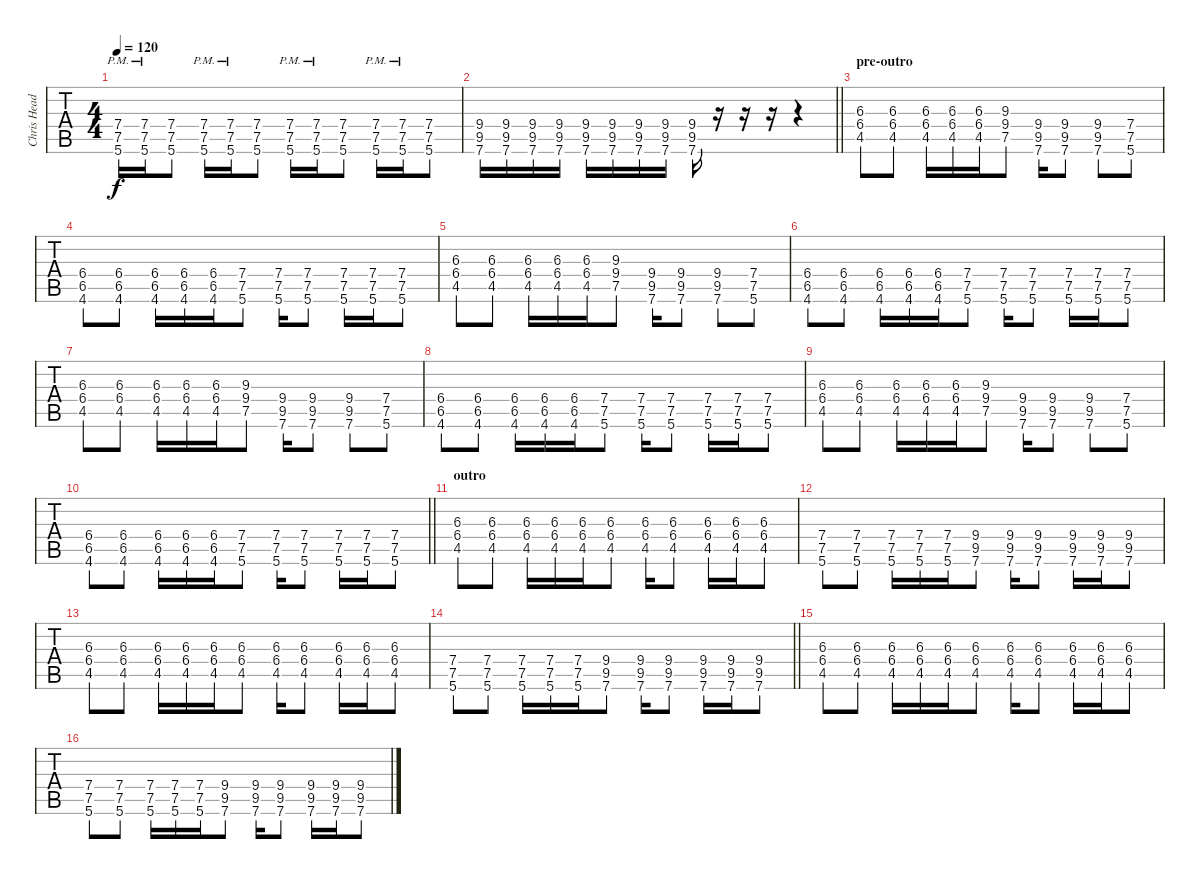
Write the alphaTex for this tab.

\track ("Chris Head" "Chris Head") {instrument overdrivenguitar}
\staff {tabs}
\tuning (E4 B3 G3 D3 A2 E2) {hide}
\ts (4 4)
\tempo 120
\clef g2
\ks c
(7.4{pm} 7.5{pm} 5.6{pm}).16{dy f} (7.4{pm} 7.5{pm} 5.6{pm}).16 (7.4 7.5 5.6).8 (7.4{pm} 7.5{pm} 5.6{pm}).16 (7.4{pm} 7.5{pm} 5.6{pm}).16 (7.4 7.5 5.6).8 (7.4{pm} 7.5{pm} 5.6{pm}).16 (7.4{pm} 7.5{pm} 5.6{pm}).16 (7.4 7.5 5.6).8 (7.4{pm} 7.5{pm} 5.6{pm}).16 (7.4{pm} 7.5{pm} 5.6{pm}).16 (7.4 7.5 5.6).8 |
\barLineRight lightlight
(9.4 9.5 7.6).16 (9.4 9.5 7.6).16 (9.4 9.5 7.6).16 (9.4 9.5 7.6).16 (9.4 9.5 7.6).16 (9.4 9.5 7.6).16 (9.4 9.5 7.6).16 (9.4 9.5 7.6).16 (9.4 9.5 7.6).16 r.16 r.16 r.16 r.4 |
\section ("" "pre-outro")
(6.3 6.4 4.5).8 (6.3 6.4 4.5).8 (6.3 6.4 4.5).16 (6.3 6.4 4.5).16 (6.3 6.4 4.5).16 (9.3 9.4 7.5).8 (9.4 9.5 7.6).16 (9.4 9.5 7.6).8 (9.4 9.5 7.6).8 (7.4 7.5 5.6).8 |
(6.4 6.5 4.6).8 (6.4 6.5 4.6).8 (6.4 6.5 4.6).16 (6.4 6.5 4.6).16 (6.4 6.5 4.6).16 (7.4 7.5 5.6).8 (7.4 7.5 5.6).16 (7.4 7.5 5.6).8 (7.4 7.5 5.6).16 (7.4 7.5 5.6).16 (7.4 7.5 5.6).8 |
(6.3 6.4 4.5).8 (6.3 6.4 4.5).8 (6.3 6.4 4.5).16 (6.3 6.4 4.5).16 (6.3 6.4 4.5).16 (9.3 9.4 7.5).8 (9.4 9.5 7.6).16 (9.4 9.5 7.6).8 (9.4 9.5 7.6).8 (7.4 7.5 5.6).8 |
(6.4 6.5 4.6).8 (6.4 6.5 4.6).8 (6.4 6.5 4.6).16 (6.4 6.5 4.6).16 (6.4 6.5 4.6).16 (7.4 7.5 5.6).8 (7.4 7.5 5.6).16 (7.4 7.5 5.6).8 (7.4 7.5 5.6).16 (7.4 7.5 5.6).16 (7.4 7.5 5.6).8 |
(6.3 6.4 4.5).8 (6.3 6.4 4.5).8 (6.3 6.4 4.5).16 (6.3 6.4 4.5).16 (6.3 6.4 4.5).16 (9.3 9.4 7.5).8 (9.4 9.5 7.6).16 (9.4 9.5 7.6).8 (9.4 9.5 7.6).8 (7.4 7.5 5.6).8 |
(6.4 6.5 4.6).8 (6.4 6.5 4.6).8 (6.4 6.5 4.6).16 (6.4 6.5 4.6).16 (6.4 6.5 4.6).16 (7.4 7.5 5.6).8 (7.4 7.5 5.6).16 (7.4 7.5 5.6).8 (7.4 7.5 5.6).16 (7.4 7.5 5.6).16 (7.4 7.5 5.6).8 |
(6.3 6.4 4.5).8 (6.3 6.4 4.5).8 (6.3 6.4 4.5).16 (6.3 6.4 4.5).16 (6.3 6.4 4.5).16 (9.3 9.4 7.5).8 (9.4 9.5 7.6).16 (9.4 9.5 7.6).8 (9.4 9.5 7.6).8 (7.4 7.5 5.6).8 |
\barLineRight lightlight
(6.4 6.5 4.6).8 (6.4 6.5 4.6).8 (6.4 6.5 4.6).16 (6.4 6.5 4.6).16 (6.4 6.5 4.6).16 (7.4 7.5 5.6).8 (7.4 7.5 5.6).16 (7.4 7.5 5.6).8 (7.4 7.5 5.6).16 (7.4 7.5 5.6).16 (7.4 7.5 5.6).8 |
\section ("" "outro")
(6.3 6.4 4.5).8 (6.3 6.4 4.5).8 (6.3 6.4 4.5).16 (6.3 6.4 4.5).16 (6.3 6.4 4.5).16 (6.3 6.4 4.5).8 (6.3 6.4 4.5).16 (6.3 6.4 4.5).8 (6.3 6.4 4.5).16 (6.3 6.4 4.5).16 (6.3 6.4 4.5).8 |
(7.4 7.5 5.6).8 (7.4 7.5 5.6).8 (7.4 7.5 5.6).16 (7.4 7.5 5.6).16 (7.4 7.5 5.6).16 (9.4 9.5 7.6).8 (9.4 9.5 7.6).16 (9.4 9.5 7.6).8 (9.4 9.5 7.6).16 (9.4 9.5 7.6).16 (9.4 9.5 7.6).8 |
(6.3 6.4 4.5).8 (6.3 6.4 4.5).8 (6.3 6.4 4.5).16 (6.3 6.4 4.5).16 (6.3 6.4 4.5).16 (6.3 6.4 4.5).8 (6.3 6.4 4.5).16 (6.3 6.4 4.5).8 (6.3 6.4 4.5).16 (6.3 6.4 4.5).16 (6.3 6.4 4.5).8 |
\barLineRight lightlight
(7.4 7.5 5.6).8 (7.4 7.5 5.6).8 (7.4 7.5 5.6).16 (7.4 7.5 5.6).16 (7.4 7.5 5.6).16 (9.4 9.5 7.6).8 (9.4 9.5 7.6).16 (9.4 9.5 7.6).8 (9.4 9.5 7.6).16 (9.4 9.5 7.6).16 (9.4 9.5 7.6).8 |
(6.3 6.4 4.5).8 (6.3 6.4 4.5).8 (6.3 6.4 4.5).16 (6.3 6.4 4.5).16 (6.3 6.4 4.5).16 (6.3 6.4 4.5).8 (6.3 6.4 4.5).16 (6.3 6.4 4.5).8 (6.3 6.4 4.5).16 (6.3 6.4 4.5).16 (6.3 6.4 4.5).8 |
(7.4 7.5 5.6).8 (7.4 7.5 5.6).8 (7.4 7.5 5.6).16 (7.4 7.5 5.6).16 (7.4 7.5 5.6).16 (9.4 9.5 7.6).8 (9.4 9.5 7.6).16 (9.4 9.5 7.6).8 (9.4 9.5 7.6).16 (9.4 9.5 7.6).16 (9.4 9.5 7.6).8
